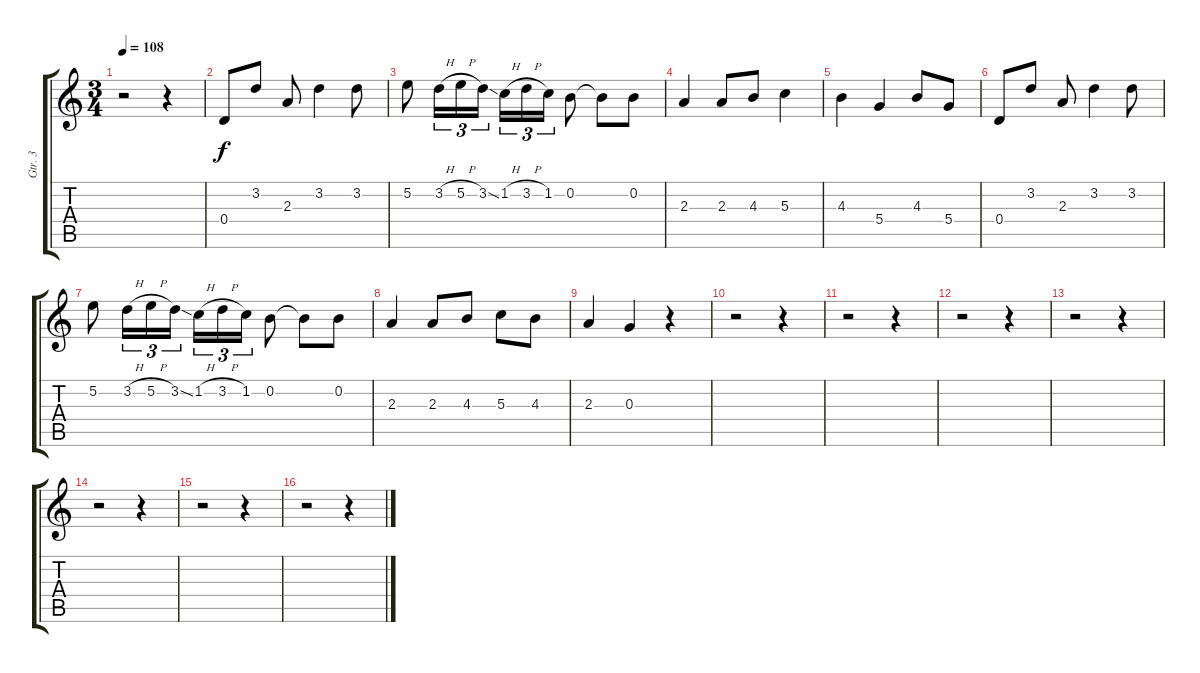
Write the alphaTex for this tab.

\track ("Gtr. 3" "Gtr. 3") {instrument distortionguitar}
\staff {score tabs}
\tuning (E4 B3 G3 D3 A2 E2) {hide}
\ts (3 4)
\tempo 108
\clef g2
\ks c
r.2{dy f} r.4 |
0.4.8{instrument electricguitarclean} 3.2.8 2.3.8 3.2.4 3.2.8 |
5.2.8 3.2{h}.16{tu (3 2)} 5.2{h}.16{tu (3 2)} 3.2{ss}.16{tu (3 2)} 1.2{h}.16{tu (3 2)} 3.2{h}.16{tu (3 2)} 1.2.16{tu (3 2)} 0.2.8 0.2{t}.8 0.2.8 |
2.3.4 2.3.8 4.3.8 5.3.4 |
4.3.4 5.4.4 4.3.8 5.4.8 |
0.4.8 3.2.8 2.3.8 3.2.4 3.2.8 |
5.2.8 3.2{h}.16{tu (3 2)} 5.2{h}.16{tu (3 2)} 3.2{ss}.16{tu (3 2)} 1.2{h}.16{tu (3 2)} 3.2{h}.16{tu (3 2)} 1.2.16{tu (3 2)} 0.2.8 0.2{t}.8 0.2.8 |
2.3.4 2.3.8 4.3.8 5.3.8 4.3.8 |
2.3.4 0.3.4 r.4 |
r.2 r.4 |
r.2 r.4 |
r.2 r.4 |
r.2 r.4 |
r.2 r.4 |
r.2 r.4 |
r.2 r.4
